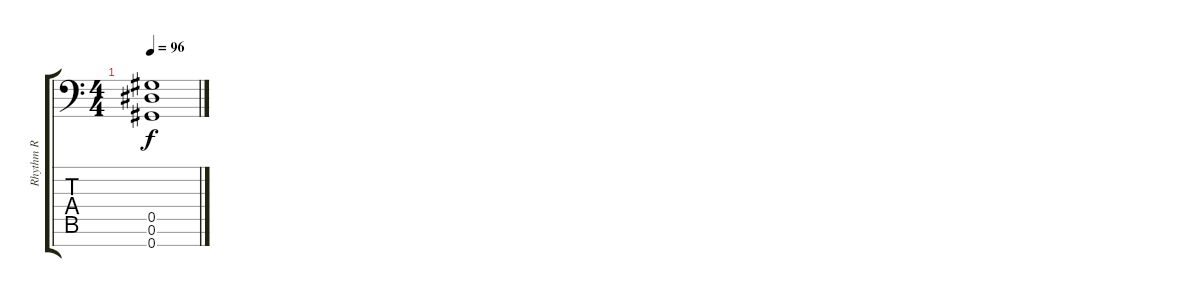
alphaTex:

\track ("Rhythm R" "Rhythm R") {instrument distortionguitar}
\staff {score tabs}
\tuning (Eb4 Bb3 Gb3 Db3 Ab2 Eb2 Ab1) {hide}
\ts (4 4)
\tempo 96
\clef f4
\ks c
(0.5{t} 0.6{t} 0.7{t}).1{dy f}
